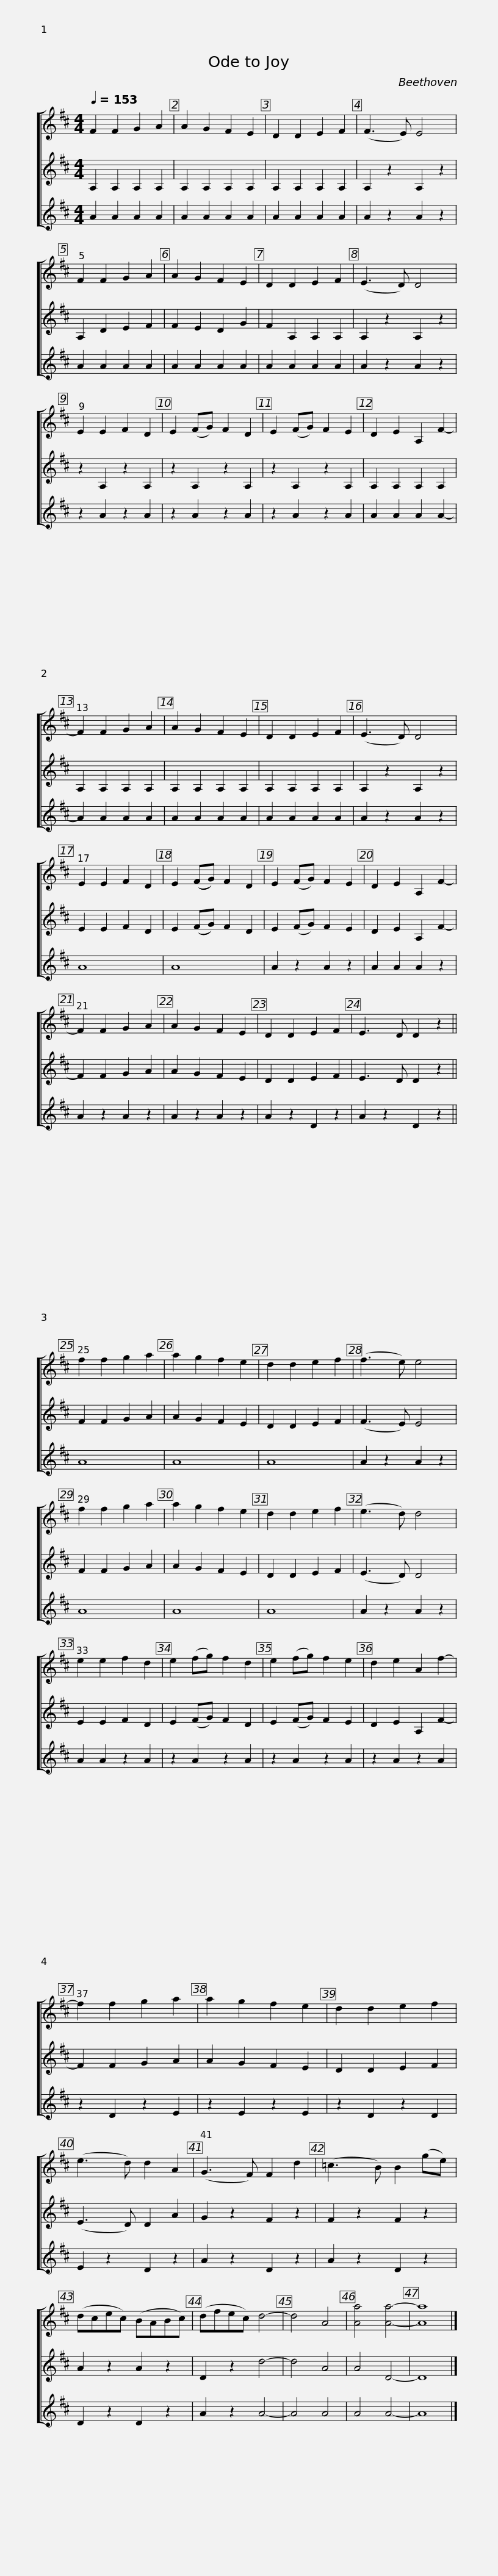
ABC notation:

X:1
%%score [ 1 2 3 ]
L:1/8
Q:1/4=153
M:4/4
I:linebreak $
K:D
V:1 treble
V:2 treble
V:3 treble
V:1
 F2 F2 G2 A2 | A2 G2 F2 E2 | D2 D2 E2 F2 | (F3 E) E4 | F2 F2 G2 A2 | %5
 A2 G2 F2 E2 | D2 D2 E2 F2 | (E3 D) D4 |$ E2 E2 F2 D2 | E2 (FG) F2 D2 | %10
 E2 (FG) F2 E2 | D2 E2 A,2 F2- | F2 F2 G2 A2 | A2 G2 F2 E2 | D2 D2 E2 F2 | %15
 (E3 D) D4 | E2 E2 F2 D2 |$ E2 ((FG)) F2 D2 | E2 (FG) F2 E2 | D2 E2 A,2 F2- | %20
 F2 F2 G2 A2 | A2 G2 F2 E2 | D2 D2 E2 F2 | E3 D D2 z2 ||$ f2 f2 g2 a2 | %25
 a2 g2 f2 e2 | d2 d2 e2 f2 | (f3 e) e4 | f2 f2 g2 a2 | a2 g2 f2 e2 | %30
 d2 d2 e2 f2 | (e3 d) d4 | e2 e2 f2 d2 |$ e2 (fg) f2 d2 | e2 (fg) f2 e2 | %35
 d2 e2 A2 f2- | f2 f2 g2 a2 | a2 g2 f2 e2 | d2 d2 e2 f2 | (e3 d) d2 A2 | %40
 (G3 F) F2 d2 |$ (=c3 B) B2 (ge) | (dcec) (BABc) | (dfec) d4- | d4 A4 | %45
 [Aa]4 [Aa]4- | [Aa]8 |] %47
V:2
 A,2 A,2 A,2 A,2 | A,2 A,2 A,2 A,2 | A,2 A,2 A,2 A,2 | A,2 z2 A,2 z2 | A,2 D2 E2 F2 | %5
 F2 E2 D2 G2 | F2 A,2 A,2 A,2 | A,2 z2 A,2 z2 |$ z2 A,2 z2 A,2 | z2 A,2 z2 A,2 | %10
 z2 A,2 z2 A,2 | A,2 A,2 A,2 A,2 | A,2 A,2 A,2 A,2 | A,2 A,2 A,2 A,2 | A,2 A,2 A,2 A,2 | %15
 A,2 z2 A,2 z2 | E2 E2 F2 D2 |$ E2 ((FG)) F2 D2 | E2 (FG) F2 E2 | D2 E2 A,2 F2- | %20
 F2 F2 G2 A2 | A2 G2 F2 E2 | D2 D2 E2 F2 | E3 D D2 z2 ||$ F2 F2 G2 A2 | %25
 A2 G2 F2 E2 | D2 D2 E2 F2 | (F3 E) E4 | F2 F2 G2 A2 | A2 G2 F2 E2 | %30
 D2 D2 E2 F2 | (E3 D) D4 | E2 E2 F2 D2 |$ E2 (FG) F2 D2 | E2 (FG) F2 E2 | %35
 D2 E2 A,2 F2- | F2 F2 G2 A2 | A2 G2 F2 E2 | D2 D2 E2 F2 | (E3 D) D2 A2 | %40
 G2 z2 F2 z2 |$ F2 z2 F2 z2 | A2 z2 A2 z2 | D2 z2 d4- | d4 A4 | %45
 A4 D4- | D8 |] %47
V:3
 A2 A2 A2 A2 | A2 A2 A2 A2 | A2 A2 A2 A2 | A2 z2 A2 z2 | A2 A2 A2 A2 | %5
 A2 A2 A2 A2 | A2 A2 A2 A2 | A2 z2 A2 z2 |$ z2 A2 z2 A2 | z2 A2 z2 A2 | %10
 z2 A2 z2 A2 | A2 A2 A2 A2- | A2 A2 A2 A2 | A2 A2 A2 A2 | A2 A2 A2 A2 | %15
 A2 z2 A2 z2 | A8 |$ A8 | A2 z2 A2 z2 | A2 A2 A2 z2 | %20
 A2 z2 A2 z2 | A2 z2 A2 z2 | A2 z2 D2 z2 | A2 z2 D2 z2 ||$ A8 | %25
 A8 | A8 | A2 z2 A2 z2 | A8 | A8 | %30
 A8 | A2 z2 A2 z2 | A2 A2 z2 A2 |$ z2 A2 z2 A2 | z2 A2 z2 A2 | %35
 z2 A2 z2 A2 | z2 D2 z2 E2 | z2 E2 z2 E2 | z2 D2 z2 D2 | E2 z2 D2 z2 | %40
 A2 z2 D2 z2 |$ A2 z2 D2 z2 | D2 z2 D2 z2 | A2 z2 A4- | A4 A4 | %45
 A4 A4- | A8 |] %47
